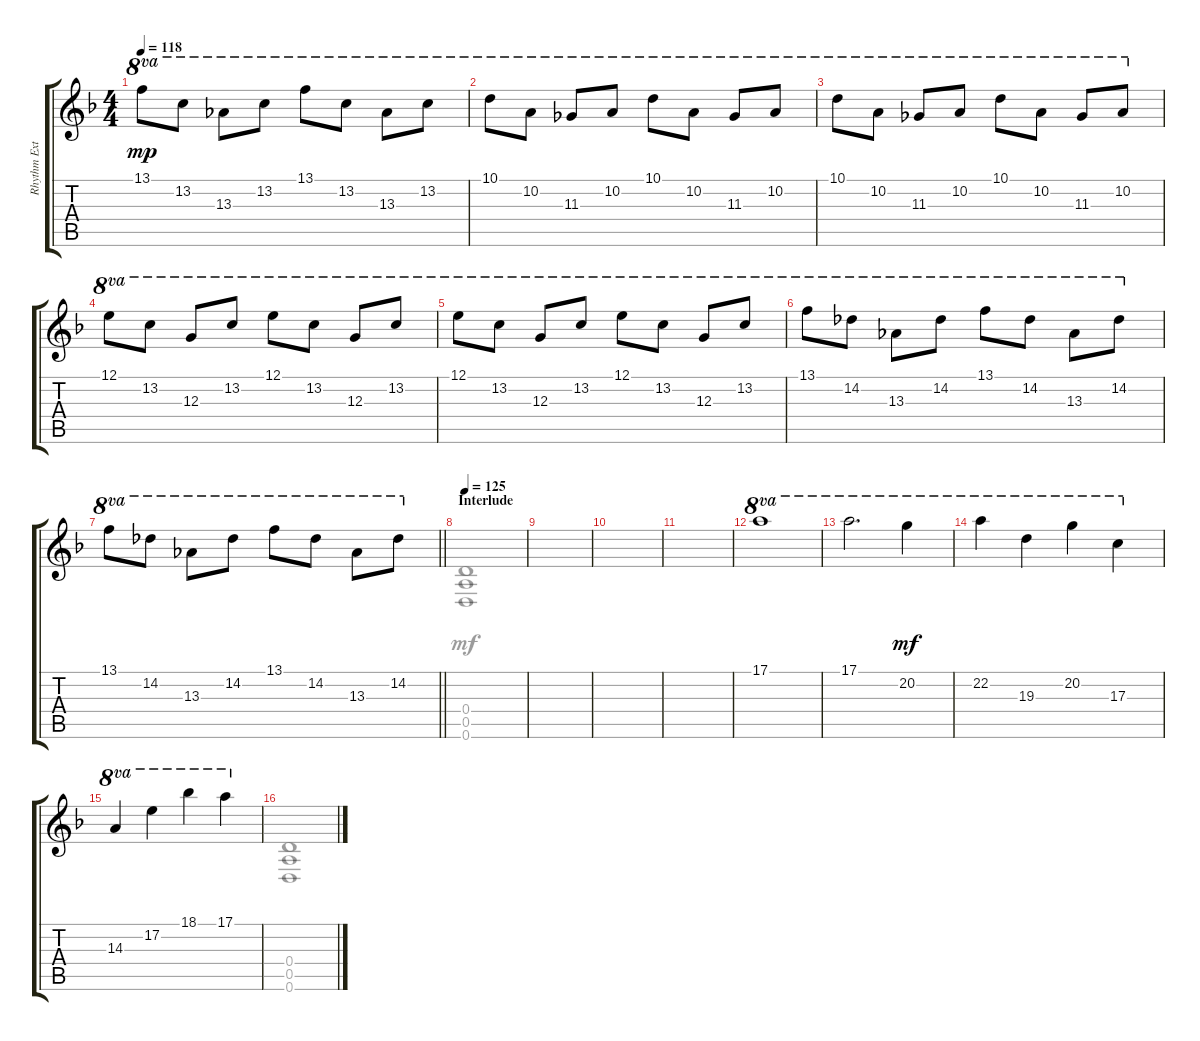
\track ("Rhythm Extra" "Rhythm Ext") {instrument distortionguitar}
\staff {score tabs}
\tuning (E4 B3 G3 D3 A2 D2) {hide}
\voice
\ts (4 4)
\tempo 118
\clef g2
\ks f
13.1.8{ot 8va dy mp} 13.2.8{ot 8va} 13.3.8{ot 8va} 13.2.8{ot 8va} 13.1.8{ot 8va} 13.2.8{ot 8va} 13.3.8{ot 8va} 13.2.8{ot 8va} |
10.1.8{ot 8va} 10.2.8{ot 8va} 11.3.8{ot 8va} 10.2.8{ot 8va} 10.1.8{ot 8va} 10.2.8{ot 8va} 11.3.8{ot 8va} 10.2.8{ot 8va} |
10.1.8{ot 8va} 10.2.8{ot 8va} 11.3.8{ot 8va} 10.2.8{ot 8va} 10.1.8{ot 8va} 10.2.8{ot 8va} 11.3.8{ot 8va} 10.2.8{ot 8va} |
12.1.8{ot 8va} 13.2.8{ot 8va} 12.3.8{ot 8va} 13.2.8{ot 8va} 12.1.8{ot 8va} 13.2.8{ot 8va} 12.3.8{ot 8va} 13.2.8{ot 8va} |
12.1.8{ot 8va} 13.2.8{ot 8va} 12.3.8{ot 8va} 13.2.8{ot 8va} 12.1.8{ot 8va} 13.2.8{ot 8va} 12.3.8{ot 8va} 13.2.8{ot 8va} |
13.1.8{ot 8va} 14.2.8{ot 8va} 13.3.8{ot 8va} 14.2.8{ot 8va} 13.1.8{ot 8va} 14.2.8{ot 8va} 13.3.8{ot 8va} 14.2.8{ot 8va} |
\barLineRight lightlight
13.1.8{ot 8va} 14.2.8{ot 8va} 13.3.8{ot 8va} 14.2.8{ot 8va} 13.1.8{ot 8va} 14.2.8{ot 8va} 13.3.8{ot 8va} 14.2.8{ot 8va} |
\section ("" "Interlude")
\tempo 125
|
|
|
|
17.1.1{ot 8va} |
17.1.2{d ot 8va} 20.2.4{ot 8va dy mf} |
22.2.4{ot 8va} 19.3.4{ot 8va} 20.2.4{ot 8va} 17.3.4{ot 8va} |
14.3.4{ot 8va} 17.2.4{ot 8va} 18.1.4{ot 8va} 17.1.4{ot 8va} |
\voice
\clef g2
\ottava regular
\simile none
\ks f
|
|
|
|
|
|
\barLineRight lightlight
|
(0.4 0.5 0.6).1 |
|
|
|
|
|
|
|
(0.4 0.5 0.6).1
